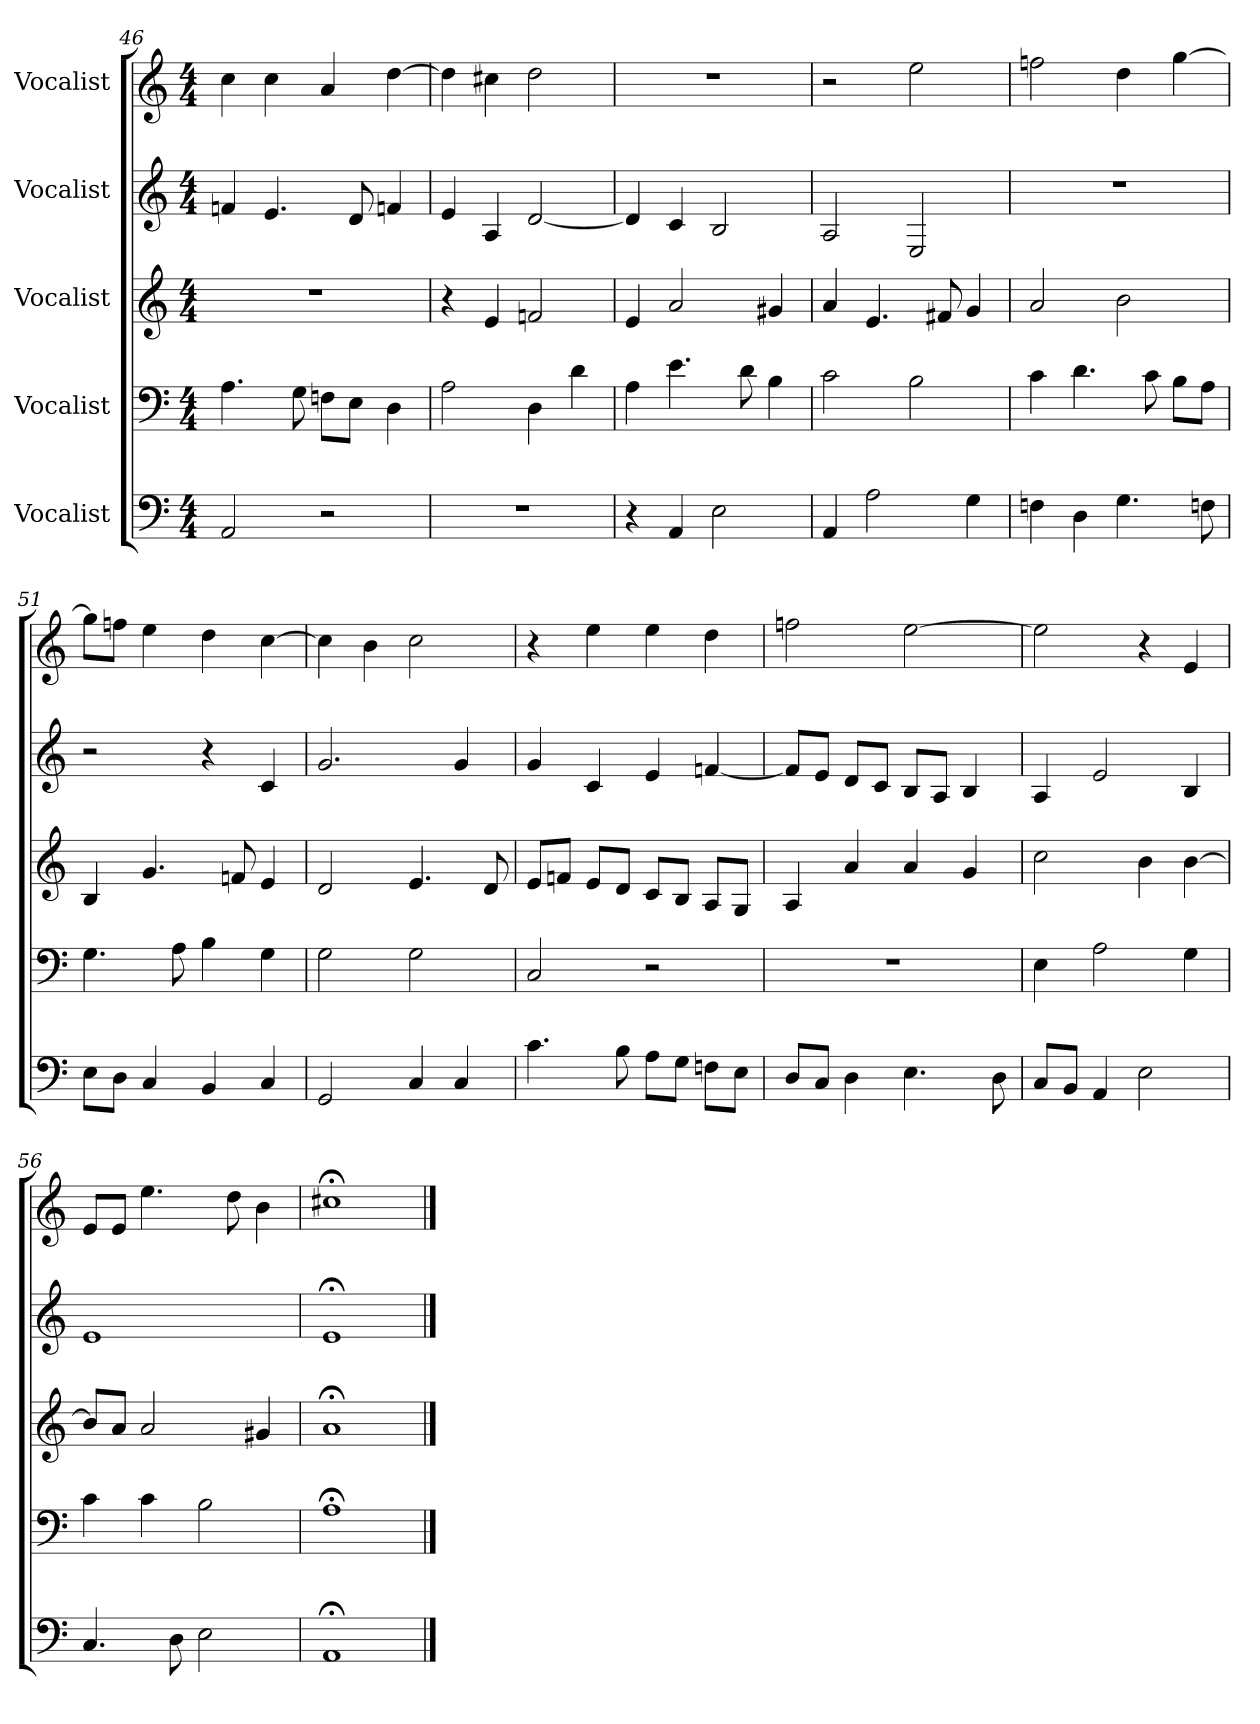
**kern	**kern	**kern	**kern	**kern
*part5	*part4	*part3	*part2	*part1
*staff5	*staff4	*staff3	*staff2	*staff1
*I"Vocalist	*I"Vocalist	*I"Vocalist	*I"Vocalist	*I"Vocalist
*M4/4	*M4/4	*M4/4	*M4/4	*M4/4
=46	=46	=46	=46	=46
2AA	4.A	1r	4fn	4cc
.	.	.	4.e	4cc
.	8G	.	.	.
2r	8FnL	.	.	4a
.	8EJ	.	8d	.
.	4D	.	4fn	[4dd
=47	=47	=47	=47	=47
1r	2A	4r	4e	4dd]
.	.	4e	4A	4cc#X
.	4D	2fn	[2d	2dd
.	4d	.	.	.
=48	=48	=48	=48	=48
4r	4A	4e	4d]	1r
4AA	4.e	2a	4c	.
2E	.	.	2B	.
.	8d	.	.	.
.	4B	4g#X	.	.
=49	=49	=49	=49	=49
4AA	2c	4a	2A	2r
2A	.	4.e	.	.
.	2B	.	2E	2ee
.	.	8f#X	.	.
4G	.	4g	.	.
=50	=50	=50	=50	=50
4Fn	4c	2a	1r	2ffn
4D	4.d	.	.	.
4.G	.	2b	.	4dd
.	8c	.	.	.
.	8BL	.	.	[4gg
8Fn	8AJ	.	.	.
=51	=51	=51	=51	=51
8EL	4.G	4B	2r	8ggL]
8DJ	.	.	.	8ffnJ
4C	.	4.g	.	4ee
.	8A	.	.	.
4BB	4B	.	4r	4dd
.	.	8fn	.	.
4C	4G	4e	4c	[4cc
=52	=52	=52	=52	=52
2GG	2G	2d	2.g	4cc]
.	.	.	.	4b
4C	2G	4.e	.	2cc
4C	.	.	4g	.
.	.	8d	.	.
=53	=53	=53	=53	=53
4.c	2C	8eL	4g	4r
.	.	8fnJ	.	.
.	.	8eL	4c	4ee
8B	.	8dJ	.	.
8AL	2r	8cL	4e	4ee
8GJ	.	8BJ	.	.
8FnL	.	8AL	[4fn	4dd
8EJ	.	8GJ	.	.
=54	=54	=54	=54	=54
8DL	1r	4A	8fL]	2ffn
8CJ	.	.	8eJ	.
4D	.	4a	8dL	.
.	.	.	8cJ	.
4.E	.	4a	8BL	[2ee
.	.	.	8AJ	.
.	.	4g	4B	.
8D	.	.	.	.
=55	=55	=55	=55	=55
8CL	4E	2cc	4A	2ee]
8BBJ	.	.	.	.
4AA	2A	.	2e	.
2E	.	4b	.	4r
.	4G	[4b	4B	4e
=56	=56	=56	=56	=56
4.C	4c	8bL]	1e	8eL
.	.	8aJ	.	8eJ
.	4c	2a	.	4.ee
8D	.	.	.	.
2E	2B	.	.	.
.	.	.	.	8dd
.	.	4g#X	.	4b
=57	=57	=57	=57	=57
1AA;<	1A;<	1a;<	1e;<	1cc#X;<
==	==	==	==	==
*-	*-	*-	*-	*-
